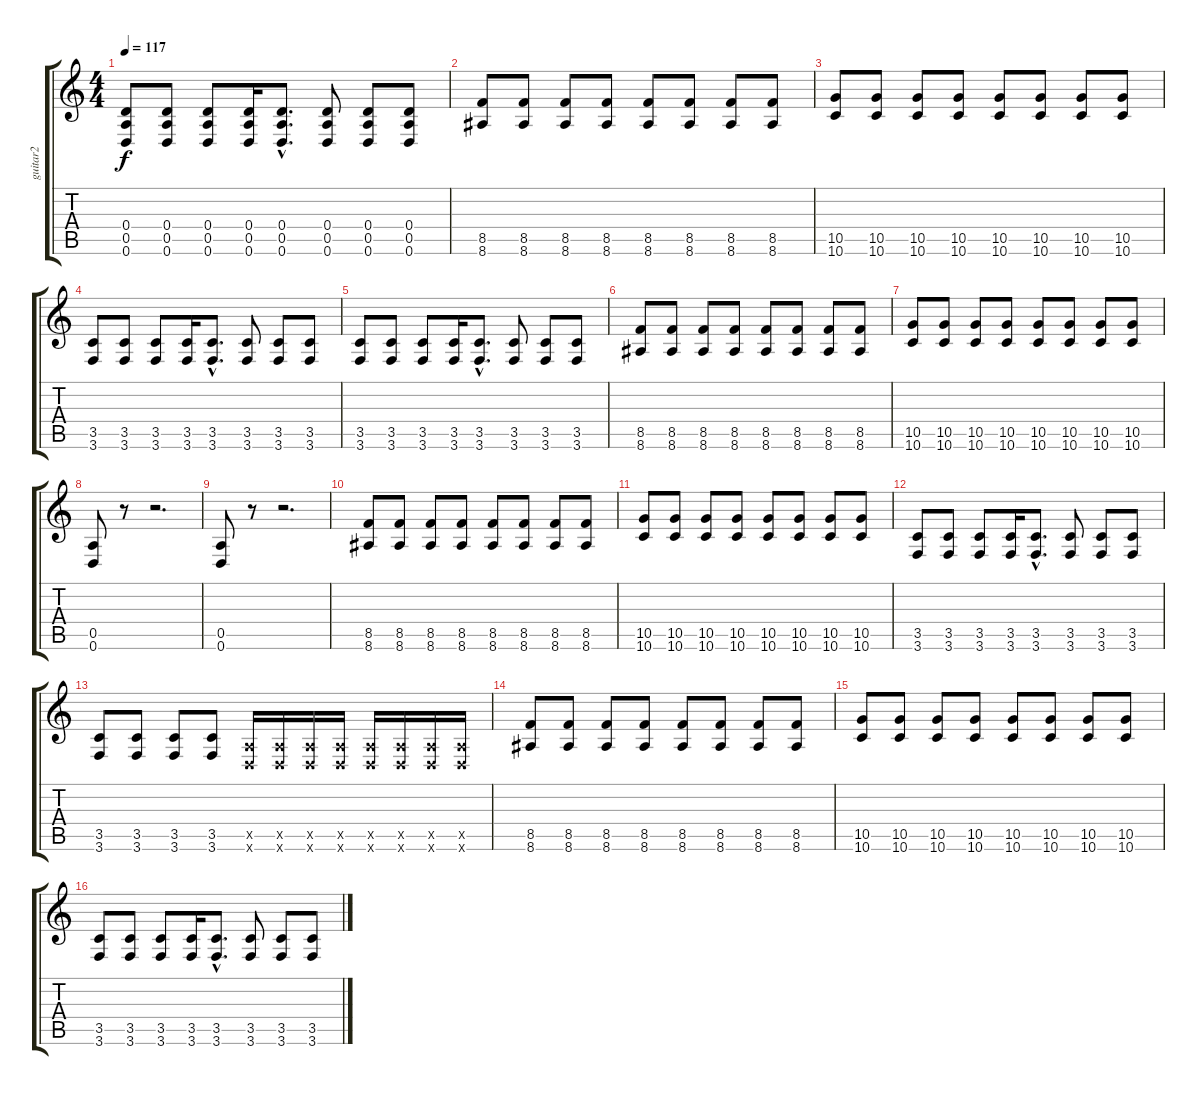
\track ("guitar2" "guitar2") {instrument distortionguitar}
\staff {score tabs}
\tuning (E4 B3 G3 D3 A2 D2) {hide}
\ts (4 4)
\tempo 117
\clef g2
\ks c
(0.4 0.5 0.6).8{dy f} (0.4 0.5 0.6).8 (0.4 0.5 0.6).8 (0.4 0.5 0.6).16 (0.4{hac} 0.5{hac} 0.6{hac}).8{d} (0.4 0.5 0.6).8 (0.4 0.5 0.6).8 (0.4 0.5 0.6).8 |
(8.5 8.6).8 (8.5 8.6).8 (8.5 8.6).8 (8.5 8.6).8 (8.5 8.6).8 (8.5 8.6).8 (8.5 8.6).8 (8.5 8.6).8 |
(10.5 10.6).8 (10.5 10.6).8 (10.5 10.6).8 (10.5 10.6).8 (10.5 10.6).8 (10.5 10.6).8 (10.5 10.6).8 (10.5 10.6).8 |
(3.5 3.6).8 (3.5 3.6).8 (3.5 3.6).8 (3.5 3.6).16 (3.5{hac} 3.6{hac}).8{d} (3.5 3.6).8 (3.5 3.6).8 (3.5 3.6).8 |
(3.5 3.6).8 (3.5 3.6).8 (3.5 3.6).8 (3.5 3.6).16 (3.5{hac} 3.6{hac}).8{d} (3.5 3.6).8 (3.5 3.6).8 (3.5 3.6).8 |
(8.5 8.6).8 (8.5 8.6).8 (8.5 8.6).8 (8.5 8.6).8 (8.5 8.6).8 (8.5 8.6).8 (8.5 8.6).8 (8.5 8.6).8 |
(10.5 10.6).8 (10.5 10.6).8 (10.5 10.6).8 (10.5 10.6).8 (10.5 10.6).8 (10.5 10.6).8 (10.5 10.6).8 (10.5 10.6).8 |
(0.5 0.6).8 r.8 r.2{d} |
(0.5 0.6).8 r.8 r.2{d} |
(8.5 8.6).8 (8.5 8.6).8 (8.5 8.6).8 (8.5 8.6).8 (8.5 8.6).8 (8.5 8.6).8 (8.5 8.6).8 (8.5 8.6).8 |
(10.5 10.6).8 (10.5 10.6).8 (10.5 10.6).8 (10.5 10.6).8 (10.5 10.6).8 (10.5 10.6).8 (10.5 10.6).8 (10.5 10.6).8 |
(3.5 3.6).8 (3.5 3.6).8 (3.5 3.6).8 (3.5 3.6).16 (3.5{hac} 3.6{hac}).8{d} (3.5 3.6).8 (3.5 3.6).8 (3.5 3.6).8 |
(3.5 3.6).8 (3.5 3.6).8 (3.5 3.6).8 (3.5 3.6).8 (0.5{x} 0.6{x}).16 (0.5{x} 0.6{x}).16 (0.5{x} 0.6{x}).16 (0.5{x} 0.6{x}).16 (0.5{x} 0.6{x}).16 (0.5{x} 0.6{x}).16 (0.5{x} 0.6{x}).16 (0.5{x} 0.6{x}).16 |
(8.5 8.6).8 (8.5 8.6).8 (8.5 8.6).8 (8.5 8.6).8 (8.5 8.6).8 (8.5 8.6).8 (8.5 8.6).8 (8.5 8.6).8 |
(10.5 10.6).8 (10.5 10.6).8 (10.5 10.6).8 (10.5 10.6).8 (10.5 10.6).8 (10.5 10.6).8 (10.5 10.6).8 (10.5 10.6).8 |
(3.5 3.6).8 (3.5 3.6).8 (3.5 3.6).8 (3.5 3.6).16 (3.5{hac} 3.6{hac}).8{d} (3.5 3.6).8 (3.5 3.6).8 (3.5 3.6).8
